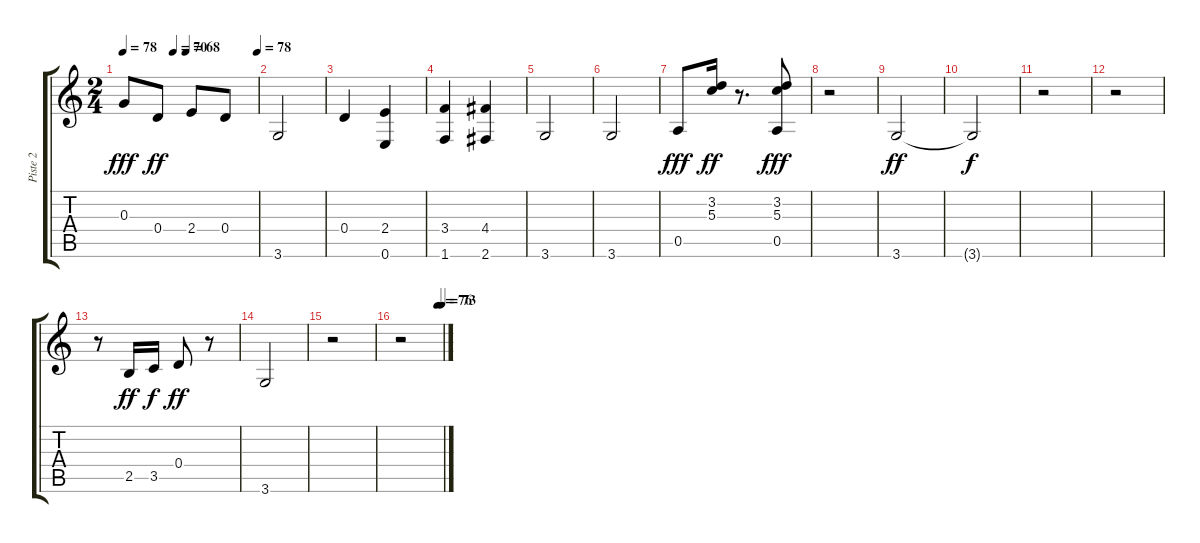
\track ("Piste 2" "Piste 2") {instrument acousticguitarnylon}
\staff {score tabs}
\tuning (E4 B3 G3 D3 A2 E2) {hide}
\ts (2 4)
\tempo 78
\tempo (70 0.375)
\tempo (68 0.46875)
\tempo (78 1)
\clef g2
\ks c
0.3.8{dy fff} 0.4.8{dy ff} 2.4.8 0.4.8 |
3.6.2 |
0.4.4 (2.4 0.6).4 |
(3.4 1.6).4 (4.4 2.6).4 |
3.6.2 |
3.6.2 |
0.5.8{dy fff} (3.2 5.3).16{dy ff} r.8{d} (3.2 5.3 0.5).8{dy fff} |
r.2 |
3.6.2{dy ff} |
3.6{t}.2{dy f} |
r.2 |
r.2 |
r.8 2.5.16{dy ff} 3.5.16{dy f} 0.4.8{dy ff} r.8 |
3.6.2 |
r.2 |
\tempo (76 0.8958333333333334)
\tempo (73 0.9895833333333334)
r.2
